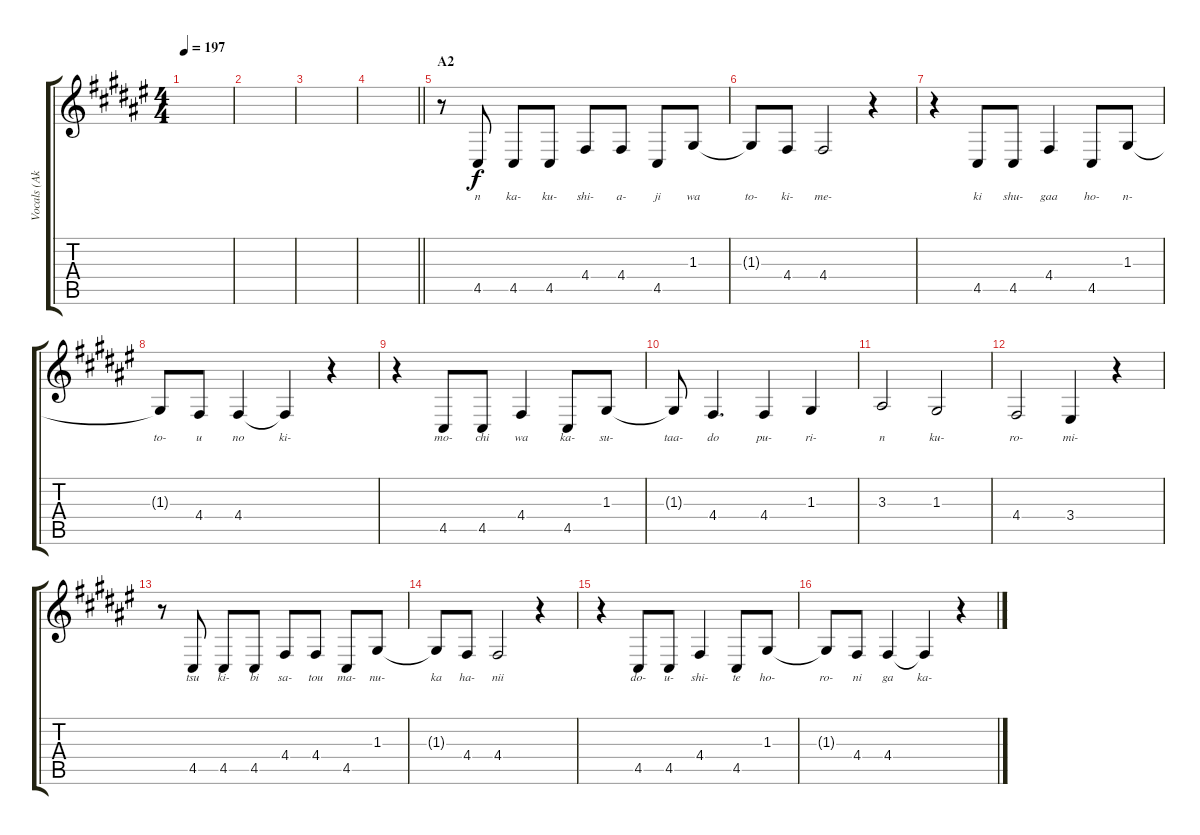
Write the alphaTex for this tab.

\track ("Vocals (Akiyama Mio)" "Vocals (Ak") {instrument altosax}
\staff {score tabs}
\tuning (E4 B3 G3 D3 A2 E2) {hide}
\ts (4 4)
\tempo 197
\clef g2
\ks f#
|
|
|
\barLineRight lightlight
|
\section ("" "A2")
r.8 4.5.8{lyrics (0 "n") lyrics (1 "") lyrics (2 "") lyrics (3 "") lyrics (4 "")} 4.5.8{lyrics (0 "ka-") lyrics (1 "") lyrics (2 "") lyrics (3 "") lyrics (4 "")} 4.5.8{lyrics (0 "ku-") lyrics (1 "") lyrics (2 "") lyrics (3 "") lyrics (4 "")} 4.4.8{lyrics (0 "shi-") lyrics (1 "") lyrics (2 "") lyrics (3 "") lyrics (4 "")} 4.4.8{lyrics (0 "a-") lyrics (1 "") lyrics (2 "") lyrics (3 "") lyrics (4 "")} 4.5.8{lyrics (0 "ji") lyrics (1 "") lyrics (2 "") lyrics (3 "") lyrics (4 "")} 1.3.8{lyrics (0 "wa") lyrics (1 "") lyrics (2 "") lyrics (3 "") lyrics (4 "")} |
1.3{t}.8{lyrics (0 "to-") lyrics (1 "") lyrics (2 "") lyrics (3 "") lyrics (4 "")} 4.4.8{lyrics (0 "ki-") lyrics (1 "") lyrics (2 "") lyrics (3 "") lyrics (4 "")} 4.4.2{lyrics (0 "me-") lyrics (1 "") lyrics (2 "") lyrics (3 "") lyrics (4 "")} r.4 |
r.4 4.5.8{lyrics (0 "ki") lyrics (1 "") lyrics (2 "") lyrics (3 "") lyrics (4 "")} 4.5.8{lyrics (0 "shu-") lyrics (1 "") lyrics (2 "") lyrics (3 "") lyrics (4 "")} 4.4.4{lyrics (0 "gaa") lyrics (1 "") lyrics (2 "") lyrics (3 "") lyrics (4 "")} 4.5.8{lyrics (0 "ho-") lyrics (1 "") lyrics (2 "") lyrics (3 "") lyrics (4 "")} 1.3.8{lyrics (0 "n-") lyrics (1 "") lyrics (2 "") lyrics (3 "") lyrics (4 "")} |
1.3{t}.8{lyrics (0 "to-") lyrics (1 "") lyrics (2 "") lyrics (3 "") lyrics (4 "")} 4.4.8{lyrics (0 "u") lyrics (1 "") lyrics (2 "") lyrics (3 "") lyrics (4 "")} 4.4.4{lyrics (0 "no") lyrics (1 "") lyrics (2 "") lyrics (3 "") lyrics (4 "")} 4.4{t}.4{lyrics (0 "ki-") lyrics (1 "") lyrics (2 "") lyrics (3 "") lyrics (4 "")} r.4 |
r.4 4.5.8{lyrics (0 "mo-") lyrics (1 "") lyrics (2 "") lyrics (3 "") lyrics (4 "")} 4.5.8{lyrics (0 "chi") lyrics (1 "") lyrics (2 "") lyrics (3 "") lyrics (4 "")} 4.4.4{lyrics (0 "wa") lyrics (1 "") lyrics (2 "") lyrics (3 "") lyrics (4 "")} 4.5.8{lyrics (0 "ka-") lyrics (1 "") lyrics (2 "") lyrics (3 "") lyrics (4 "")} 1.3.8{lyrics (0 "su-") lyrics (1 "") lyrics (2 "") lyrics (3 "") lyrics (4 "")} |
1.3{t}.8{lyrics (0 "taa-") lyrics (1 "") lyrics (2 "") lyrics (3 "") lyrics (4 "")} 4.4.4{d lyrics (0 "do") lyrics (1 "") lyrics (2 "") lyrics (3 "") lyrics (4 "")} 4.4.4{lyrics (0 "pu-") lyrics (1 "") lyrics (2 "") lyrics (3 "") lyrics (4 "")} 1.3.4{lyrics (0 "ri-") lyrics (1 "") lyrics (2 "") lyrics (3 "") lyrics (4 "")} |
3.3.2{lyrics (0 "n") lyrics (1 "") lyrics (2 "") lyrics (3 "") lyrics (4 "")} 1.3.2{lyrics (0 "ku-") lyrics (1 "") lyrics (2 "") lyrics (3 "") lyrics (4 "")} |
4.4.2{lyrics (0 "ro-") lyrics (1 "") lyrics (2 "") lyrics (3 "") lyrics (4 "")} 3.4.4{lyrics (0 "mi-") lyrics (1 "") lyrics (2 "") lyrics (3 "") lyrics (4 "")} r.4 |
r.8 4.5.8{lyrics (0 "tsu") lyrics (1 "") lyrics (2 "") lyrics (3 "") lyrics (4 "")} 4.5.8{lyrics (0 "ki-") lyrics (1 "") lyrics (2 "") lyrics (3 "") lyrics (4 "")} 4.5.8{lyrics (0 "bi") lyrics (1 "") lyrics (2 "") lyrics (3 "") lyrics (4 "")} 4.4.8{lyrics (0 "sa-") lyrics (1 "") lyrics (2 "") lyrics (3 "") lyrics (4 "")} 4.4.8{lyrics (0 "tou") lyrics (1 "") lyrics (2 "") lyrics (3 "") lyrics (4 "")} 4.5.8{lyrics (0 "ma-") lyrics (1 "") lyrics (2 "") lyrics (3 "") lyrics (4 "")} 1.3.8{lyrics (0 "nu-") lyrics (1 "") lyrics (2 "") lyrics (3 "") lyrics (4 "")} |
1.3{t}.8{lyrics (0 "ka") lyrics (1 "") lyrics (2 "") lyrics (3 "") lyrics (4 "")} 4.4.8{lyrics (0 "ha-") lyrics (1 "") lyrics (2 "") lyrics (3 "") lyrics (4 "")} 4.4.2{lyrics (0 "nii") lyrics (1 "") lyrics (2 "") lyrics (3 "") lyrics (4 "")} r.4 |
r.4 4.5.8{lyrics (0 "do-") lyrics (1 "") lyrics (2 "") lyrics (3 "") lyrics (4 "")} 4.5.8{lyrics (0 "u-") lyrics (1 "") lyrics (2 "") lyrics (3 "") lyrics (4 "")} 4.4.4{lyrics (0 "shi-") lyrics (1 "") lyrics (2 "") lyrics (3 "") lyrics (4 "")} 4.5.8{lyrics (0 "te") lyrics (1 "") lyrics (2 "") lyrics (3 "") lyrics (4 "")} 1.3.8{lyrics (0 "ho-") lyrics (1 "") lyrics (2 "") lyrics (3 "") lyrics (4 "")} |
1.3{t}.8{lyrics (0 "ro-") lyrics (1 "") lyrics (2 "") lyrics (3 "") lyrics (4 "")} 4.4.8{lyrics (0 "ni") lyrics (1 "") lyrics (2 "") lyrics (3 "") lyrics (4 "")} 4.4.4{lyrics (0 "ga") lyrics (1 "") lyrics (2 "") lyrics (3 "") lyrics (4 "")} 4.4{t}.4{lyrics (0 "ka-") lyrics (1 "") lyrics (2 "") lyrics (3 "") lyrics (4 "")} r.4
